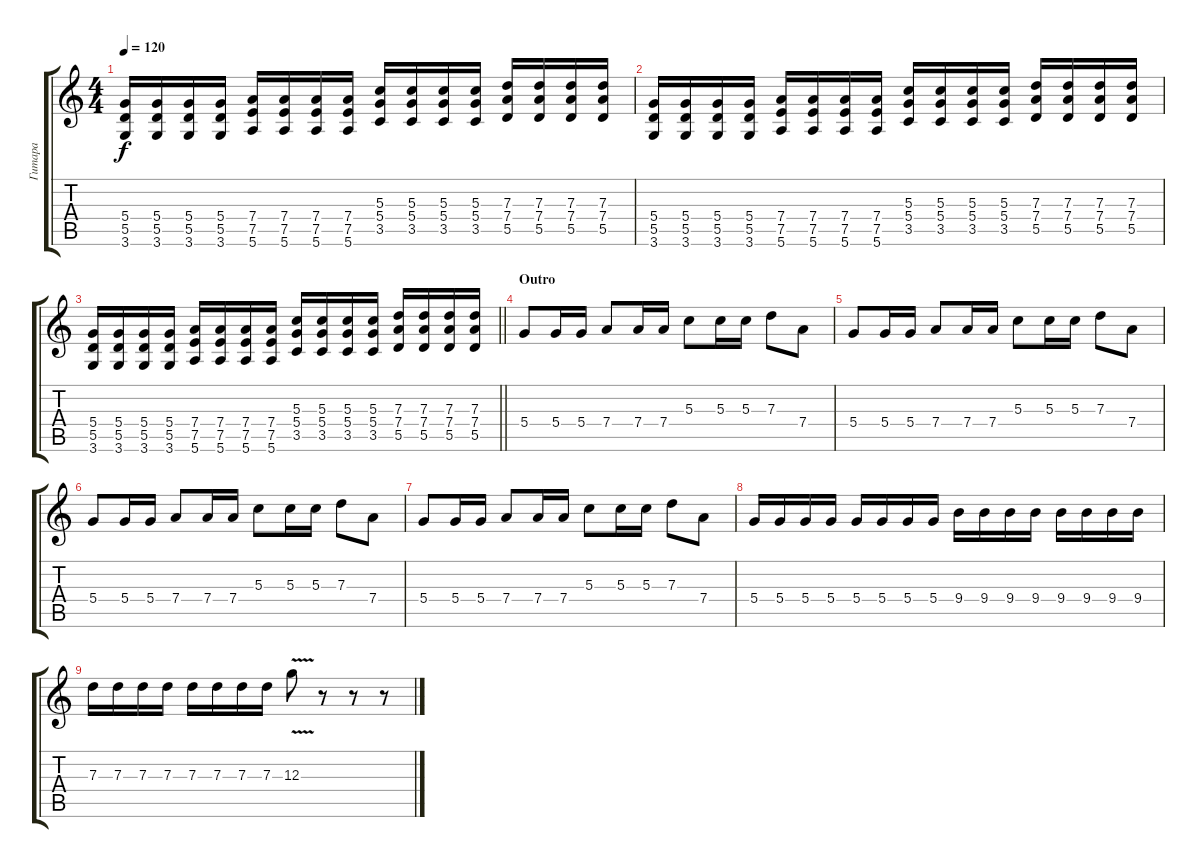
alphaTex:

\track ("Гитара" "Гитара") {instrument overdrivenguitar}
\staff {score tabs}
\tuning (E4 B3 G3 D3 A2 E2) {hide}
\ts (4 4)
\tempo 120
\clef g2
\ks c
(5.4 5.5 3.6).16{dy f} (5.4 5.5 3.6).16 (5.4 5.5 3.6).16 (5.4 5.5 3.6).16 (7.4 7.5 5.6).16 (7.4 7.5 5.6).16 (7.4 7.5 5.6).16 (7.4 7.5 5.6).16 (5.3 5.4 3.5).16 (5.3 5.4 3.5).16 (5.3 5.4 3.5).16 (5.3 5.4 3.5).16 (7.3 7.4 5.5).16 (7.3 7.4 5.5).16 (7.3 7.4 5.5).16 (7.3 7.4 5.5).16 |
(5.4 5.5 3.6).16 (5.4 5.5 3.6).16 (5.4 5.5 3.6).16 (5.4 5.5 3.6).16 (7.4 7.5 5.6).16 (7.4 7.5 5.6).16 (7.4 7.5 5.6).16 (7.4 7.5 5.6).16 (5.3 5.4 3.5).16 (5.3 5.4 3.5).16 (5.3 5.4 3.5).16 (5.3 5.4 3.5).16 (7.3 7.4 5.5).16 (7.3 7.4 5.5).16 (7.3 7.4 5.5).16 (7.3 7.4 5.5).16 |
\barLineRight lightlight
(5.4 5.5 3.6).16 (5.4 5.5 3.6).16 (5.4 5.5 3.6).16 (5.4 5.5 3.6).16 (7.4 7.5 5.6).16 (7.4 7.5 5.6).16 (7.4 7.5 5.6).16 (7.4 7.5 5.6).16 (5.3 5.4 3.5).16 (5.3 5.4 3.5).16 (5.3 5.4 3.5).16 (5.3 5.4 3.5).16 (7.3 7.4 5.5).16 (7.3 7.4 5.5).16 (7.3 7.4 5.5).16 (7.3 7.4 5.5).16 |
\section ("" "Outro")
5.4.8 5.4.16 5.4.16 7.4.8 7.4.16 7.4.16 5.3.8 5.3.16 5.3.16 7.3.8 7.4.8 |
5.4.8 5.4.16 5.4.16 7.4.8 7.4.16 7.4.16 5.3.8 5.3.16 5.3.16 7.3.8 7.4.8 |
5.4.8 5.4.16 5.4.16 7.4.8 7.4.16 7.4.16 5.3.8 5.3.16 5.3.16 7.3.8 7.4.8 |
5.4.8 5.4.16 5.4.16 7.4.8 7.4.16 7.4.16 5.3.8 5.3.16 5.3.16 7.3.8 7.4.8 |
5.4.16 5.4.16 5.4.16 5.4.16 5.4.16 5.4.16 5.4.16 5.4.16 9.4.16 9.4.16 9.4.16 9.4.16 9.4.16 9.4.16 9.4.16 9.4.16 |
7.3.16 7.3.16 7.3.16 7.3.16 7.3.16 7.3.16 7.3.16 7.3.16 12.3{v}.8 r.8 r.8 r.8
